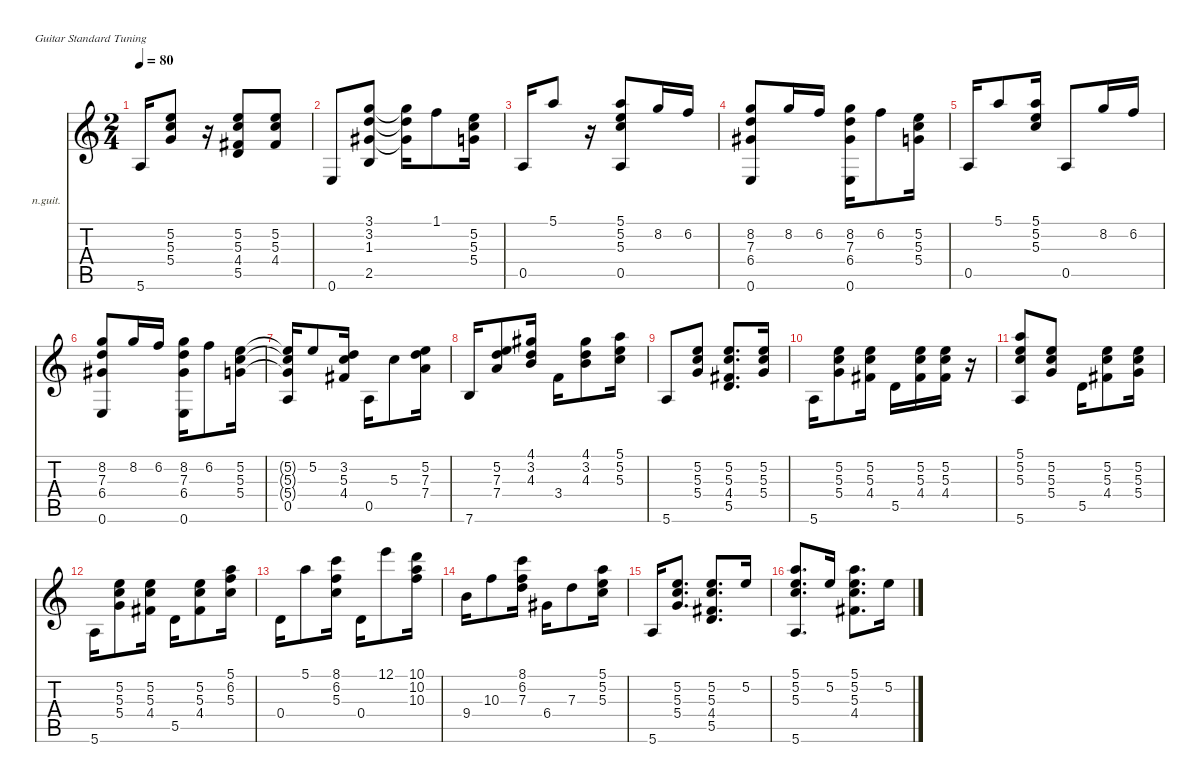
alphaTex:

\hideDynamics
\bracketExtendMode nobrackets
\firstSystemTrackNameOrientation horizontal
\otherSystemsTrackNameOrientation horizontal
\track ("Cimmento DE�" "n.guit.") {instrument acousticguitarnylon}
\staff {score tabs}
\tuning (E4 B3 G3 D3 A2 E2)
\ts (2 4)
\tempo 80
\clef g2
\ks aminor
5.6.16{dy mf beam Up} (5.2 5.3 5.4).8{beam Up} r.16{beam Up} (5.5 4.4{acc #} 5.3 5.2).8{beam Up} (4.4{acc #} 5.3 5.2).8{beam Up} |
0.6.8{beam Up} (2.5 1.3{acc #} 3.2 3.1).8{beam Up} (1.3{t acc #} 3.2{t} 3.1{t}).16{beam Down} 1.1.8{beam Down} (5.2 5.3 5.4).16{beam Down} |
0.5.16{beam Up} 5.1.8{beam Up} r.16{beam Up} (0.5 5.3 5.2 5.1).8{beam Up} 8.2.16{beam Up} 6.2.16{beam Up} |
(0.6 8.2 7.3 6.4{acc #}).8{beam Up} 8.2.16{beam Up} 6.2.16{beam Up} (0.6 8.2 7.3 6.4{acc #}).16{beam Down} 6.2.8{beam Down} (5.2 5.3 5.4).16{beam Down} |
0.5.16{beam Up} 5.1.8{beam Up} (5.3 5.2 5.1).16{beam Up} 0.5.8{beam Up} 8.2.16{beam Up} 6.2.16{beam Up} |
(0.6 8.2 7.3 6.4{acc #}).8{beam Up} 8.2.16{beam Up} 6.2.16{beam Up} (0.6 8.2 7.3 6.4{acc #}).16{beam Down} 6.2.8{beam Down} (5.2 5.3 5.4).16{beam Down} |
(5.2{t} 5.3{t} 5.4{t} 0.5).16{beam Up} 5.2.8{beam Up} (4.4{acc #} 5.3 3.2).16{beam Up} 0.5.16{beam Down} 5.3.8{beam Down} (5.2 7.3 7.4).16{beam Down} |
7.6.16{beam Up} (5.2 7.3 7.4).8{beam Up} (4.3 3.2 4.1{acc #}).16{beam Up} 3.4.16{beam Down} (4.3 3.2 4.1{acc #}).8{beam Down} (5.1 5.2 5.3).16{beam Down} |
5.6.8{beam Up} (5.2 5.3 5.4).8{beam Up} (5.2 5.3 4.4{acc #} 5.5).8{d beam Up} (5.2 5.3 5.4).16{beam Up} |
5.6.16{beam Down} (5.2 5.3 5.4).8{beam Down} (4.4{acc #} 5.2 5.3).16{beam Down} 5.5.16{beam Down} (4.4{acc #} 5.3 5.2).16{beam Down} (4.4{acc #} 5.3 5.2).16{beam Down} r.16{beam Down} |
(5.3 5.2 5.1 5.6).8{beam Up} (5.4 5.3 5.2).8{beam Up} 5.5.16{beam Down} (4.4{acc #} 5.2 5.3).8{beam Down} (5.2 5.3 5.4).16{beam Down} |
5.6.16{beam Down} (5.2 5.3 5.4).8{beam Down} (4.4{acc #} 5.2 5.3).16{beam Down} 5.5.16{beam Down} (5.2 5.3 4.4{acc #}).8{beam Down} (5.3 6.2 5.1).16{beam Down} |
0.4.16{beam Down} 5.1.8{beam Down} (5.3 6.2 8.1).16{beam Down} 0.4.16{beam Down} 12.1.8{beam Down} (10.3 10.2 10.1).16{beam Down} |
9.4.16{beam Down} 10.3.8{beam Down} (6.2 7.3 8.1).16{beam Down} 6.4{acc #}.16{beam Down} 7.3.8{beam Down} (5.3 5.2 5.1).16{beam Down} |
5.6.16{beam Up} (5.2 5.3 5.4).8{d beam Up} (5.5 4.4{acc #} 5.3 5.2).8{d beam Up} 5.2.16{beam Up} |
(5.1 5.2 5.3 5.6).8{d beam Up} 5.2.16{beam Up} (5.1 5.2 5.3 4.4{acc #}).8{d beam Down} 5.2.16{beam Down}
